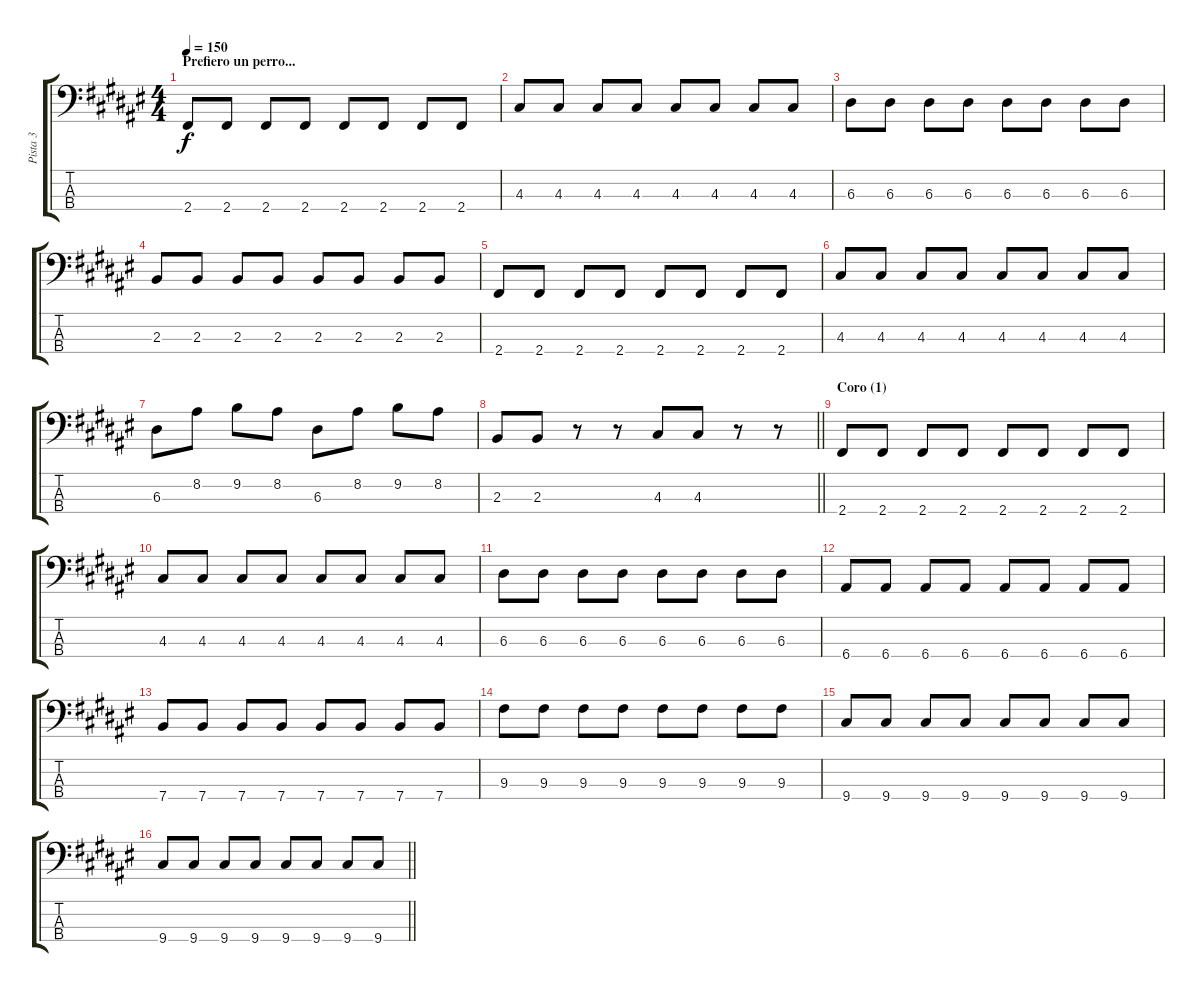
\track ("Pista 3" "Pista 3") {instrument electricbassfinger}
\staff {score tabs}
\tuning (G2 D2 A1 E1) {hide}
\ts (4 4)
\section ("" "Prefiero un perro...")
\tempo 150
\clef f4
\ks d#minor
2.4.8{dy f} 2.4.8 2.4.8 2.4.8 2.4.8 2.4.8 2.4.8 2.4.8 |
4.3.8 4.3.8 4.3.8 4.3.8 4.3.8 4.3.8 4.3.8 4.3.8 |
6.3.8 6.3.8 6.3.8 6.3.8 6.3.8 6.3.8 6.3.8 6.3.8 |
2.3.8 2.3.8 2.3.8 2.3.8 2.3.8 2.3.8 2.3.8 2.3.8 |
2.4.8 2.4.8 2.4.8 2.4.8 2.4.8 2.4.8 2.4.8 2.4.8 |
4.3.8 4.3.8 4.3.8 4.3.8 4.3.8 4.3.8 4.3.8 4.3.8 |
6.3.8 8.2.8 9.2.8 8.2.8 6.3.8 8.2.8 9.2.8 8.2.8 |
\barLineRight lightlight
2.3.8 2.3.8 r.8 r.8 4.3.8 4.3.8 r.8 r.8 |
\section ("" "Coro (1)")
2.4.8 2.4.8 2.4.8 2.4.8 2.4.8 2.4.8 2.4.8 2.4.8 |
4.3.8 4.3.8 4.3.8 4.3.8 4.3.8 4.3.8 4.3.8 4.3.8 |
6.3.8 6.3.8 6.3.8 6.3.8 6.3.8 6.3.8 6.3.8 6.3.8 |
6.4.8 6.4.8 6.4.8 6.4.8 6.4.8 6.4.8 6.4.8 6.4.8 |
7.4.8 7.4.8 7.4.8 7.4.8 7.4.8 7.4.8 7.4.8 7.4.8 |
9.3.8 9.3.8 9.3.8 9.3.8 9.3.8 9.3.8 9.3.8 9.3.8 |
9.4.8 9.4.8 9.4.8 9.4.8 9.4.8 9.4.8 9.4.8 9.4.8 |
\barLineRight lightlight
9.4.8 9.4.8 9.4.8 9.4.8 9.4.8 9.4.8 9.4.8 9.4.8
